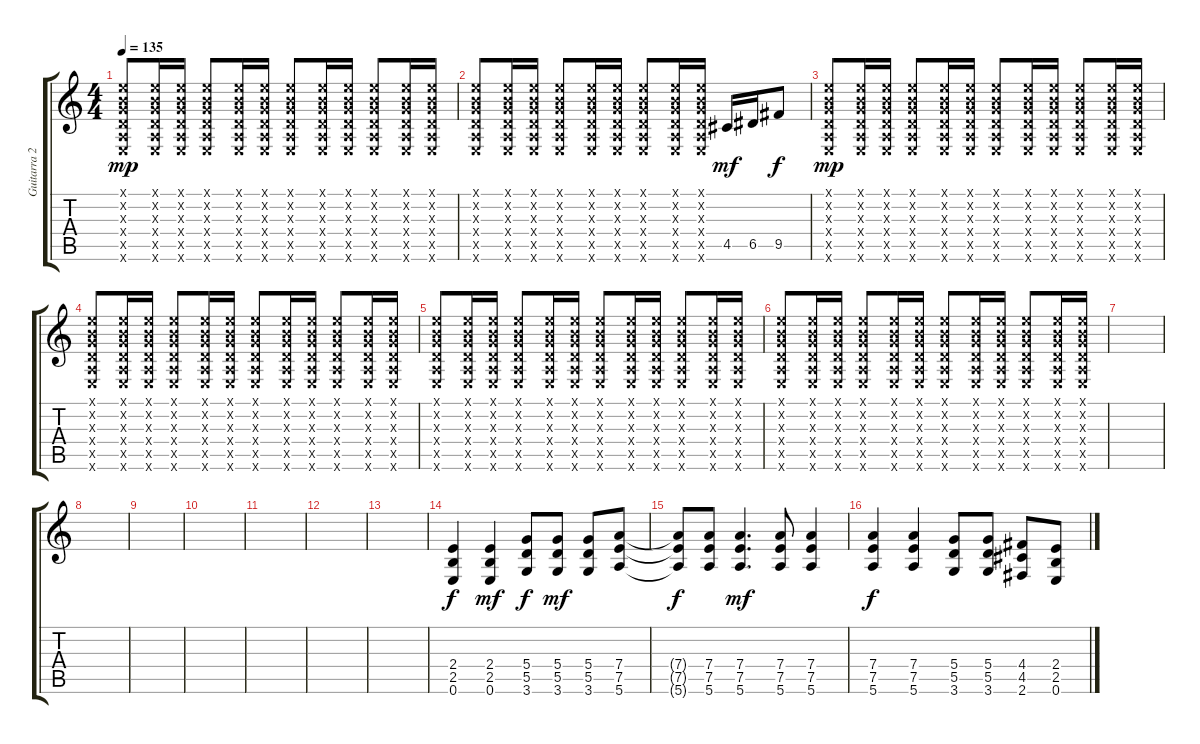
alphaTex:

\track ("Guitarra 2" "Guitarra 2") {instrument overdrivenguitar}
\staff {score tabs}
\tuning (E4 B3 G3 D3 A2 E2) {hide}
\ts (4 4)
\tempo 135
\clef g2
\ks c
(0.1{x} 0.2{x} 0.3{x} 0.4{x} 0.5{x} 0.6{x}).8{dy mp} (0.1{x} 0.2{x} 0.3{x} 0.4{x} 0.5{x} 0.6{x}).16 (0.1{x} 0.2{x} 0.3{x} 0.4{x} 0.5{x} 0.6{x}).16 (0.1{x} 0.2{x} 0.3{x} 0.4{x} 0.5{x} 0.6{x}).8 (0.1{x} 0.2{x} 0.3{x} 0.4{x} 0.5{x} 0.6{x}).16 (0.1{x} 0.2{x} 0.3{x} 0.4{x} 0.5{x} 0.6{x}).16 (0.1{x} 0.2{x} 0.3{x} 0.4{x} 0.5{x} 0.6{x}).8 (0.1{x} 0.2{x} 0.3{x} 0.4{x} 0.5{x} 0.6{x}).16 (0.1{x} 0.2{x} 0.3{x} 0.4{x} 0.5{x} 0.6{x}).16 (0.1{x} 0.2{x} 0.3{x} 0.4{x} 0.5{x} 0.6{x}).8 (0.1{x} 0.2{x} 0.3{x} 0.4{x} 0.5{x} 0.6{x}).16 (0.1{x} 0.2{x} 0.3{x} 0.4{x} 0.5{x} 0.6{x}).16 |
(0.1{x} 0.2{x} 0.3{x} 0.4{x} 0.5{x} 0.6{x}).8 (0.1{x} 0.2{x} 0.3{x} 0.4{x} 0.5{x} 0.6{x}).16 (0.1{x} 0.2{x} 0.3{x} 0.4{x} 0.5{x} 0.6{x}).16 (0.1{x} 0.2{x} 0.3{x} 0.4{x} 0.5{x} 0.6{x}).8 (0.1{x} 0.2{x} 0.3{x} 0.4{x} 0.5{x} 0.6{x}).16 (0.1{x} 0.2{x} 0.3{x} 0.4{x} 0.5{x} 0.6{x}).16 (0.1{x} 0.2{x} 0.3{x} 0.4{x} 0.5{x} 0.6{x}).8 (0.1{x} 0.2{x} 0.3{x} 0.4{x} 0.5{x} 0.6{x}).16 (0.1{x} 0.2{x} 0.3{x} 0.4{x} 0.5{x} 0.6{x}).16 4.5.16{dy mf} 6.5.16 9.5.8{dy f} |
(0.1{x} 0.2{x} 0.3{x} 0.4{x} 0.5{x} 0.6{x}).8{dy mp} (0.1{x} 0.2{x} 0.3{x} 0.4{x} 0.5{x} 0.6{x}).16 (0.1{x} 0.2{x} 0.3{x} 0.4{x} 0.5{x} 0.6{x}).16 (0.1{x} 0.2{x} 0.3{x} 0.4{x} 0.5{x} 0.6{x}).8 (0.1{x} 0.2{x} 0.3{x} 0.4{x} 0.5{x} 0.6{x}).16 (0.1{x} 0.2{x} 0.3{x} 0.4{x} 0.5{x} 0.6{x}).16 (0.1{x} 0.2{x} 0.3{x} 0.4{x} 0.5{x} 0.6{x}).8 (0.1{x} 0.2{x} 0.3{x} 0.4{x} 0.5{x} 0.6{x}).16 (0.1{x} 0.2{x} 0.3{x} 0.4{x} 0.5{x} 0.6{x}).16 (0.1{x} 0.2{x} 0.3{x} 0.4{x} 0.5{x} 0.6{x}).8 (0.1{x} 0.2{x} 0.3{x} 0.4{x} 0.5{x} 0.6{x}).16 (0.1{x} 0.2{x} 0.3{x} 0.4{x} 0.5{x} 0.6{x}).16 |
(0.1{x} 0.2{x} 0.3{x} 0.4{x} 0.5{x} 0.6{x}).8 (0.1{x} 0.2{x} 0.3{x} 0.4{x} 0.5{x} 0.6{x}).16 (0.1{x} 0.2{x} 0.3{x} 0.4{x} 0.5{x} 0.6{x}).16 (0.1{x} 0.2{x} 0.3{x} 0.4{x} 0.5{x} 0.6{x}).8 (0.1{x} 0.2{x} 0.3{x} 0.4{x} 0.5{x} 0.6{x}).16 (0.1{x} 0.2{x} 0.3{x} 0.4{x} 0.5{x} 0.6{x}).16 (0.1{x} 0.2{x} 0.3{x} 0.4{x} 0.5{x} 0.6{x}).8 (0.1{x} 0.2{x} 0.3{x} 0.4{x} 0.5{x} 0.6{x}).16 (0.1{x} 0.2{x} 0.3{x} 0.4{x} 0.5{x} 0.6{x}).16 (0.1{x} 0.2{x} 0.3{x} 0.4{x} 0.5{x} 0.6{x}).8 (0.1{x} 0.2{x} 0.3{x} 0.4{x} 0.5{x} 0.6{x}).16 (0.1{x} 0.2{x} 0.3{x} 0.4{x} 0.5{x} 0.6{x}).16 |
(0.1{x} 0.2{x} 0.3{x} 0.4{x} 0.5{x} 0.6{x}).8 (0.1{x} 0.2{x} 0.3{x} 0.4{x} 0.5{x} 0.6{x}).16 (0.1{x} 0.2{x} 0.3{x} 0.4{x} 0.5{x} 0.6{x}).16 (0.1{x} 0.2{x} 0.3{x} 0.4{x} 0.5{x} 0.6{x}).8 (0.1{x} 0.2{x} 0.3{x} 0.4{x} 0.5{x} 0.6{x}).16 (0.1{x} 0.2{x} 0.3{x} 0.4{x} 0.5{x} 0.6{x}).16 (0.1{x} 0.2{x} 0.3{x} 0.4{x} 0.5{x} 0.6{x}).8 (0.1{x} 0.2{x} 0.3{x} 0.4{x} 0.5{x} 0.6{x}).16 (0.1{x} 0.2{x} 0.3{x} 0.4{x} 0.5{x} 0.6{x}).16 (0.1{x} 0.2{x} 0.3{x} 0.4{x} 0.5{x} 0.6{x}).8 (0.1{x} 0.2{x} 0.3{x} 0.4{x} 0.5{x} 0.6{x}).16 (0.1{x} 0.2{x} 0.3{x} 0.4{x} 0.5{x} 0.6{x}).16 |
(0.1{x} 0.2{x} 0.3{x} 0.4{x} 0.5{x} 0.6{x}).8 (0.1{x} 0.2{x} 0.3{x} 0.4{x} 0.5{x} 0.6{x}).16 (0.1{x} 0.2{x} 0.3{x} 0.4{x} 0.5{x} 0.6{x}).16 (0.1{x} 0.2{x} 0.3{x} 0.4{x} 0.5{x} 0.6{x}).8 (0.1{x} 0.2{x} 0.3{x} 0.4{x} 0.5{x} 0.6{x}).16 (0.1{x} 0.2{x} 0.3{x} 0.4{x} 0.5{x} 0.6{x}).16 (0.1{x} 0.2{x} 0.3{x} 0.4{x} 0.5{x} 0.6{x}).8 (0.1{x} 0.2{x} 0.3{x} 0.4{x} 0.5{x} 0.6{x}).16 (0.1{x} 0.2{x} 0.3{x} 0.4{x} 0.5{x} 0.6{x}).16 (0.1{x} 0.2{x} 0.3{x} 0.4{x} 0.5{x} 0.6{x}).8 (0.1{x} 0.2{x} 0.3{x} 0.4{x} 0.5{x} 0.6{x}).16 (0.1{x} 0.2{x} 0.3{x} 0.4{x} 0.5{x} 0.6{x}).16 |
|
|
|
|
|
|
|
(2.4 2.5 0.6).4{dy f} (2.4 2.5 0.6).4{dy mf} (5.4 5.5 3.6).8{dy f} (5.4 5.5 3.6).8{dy mf} (5.4 5.5 3.6).8 (7.4 7.5 5.6).8 |
(7.4{t} 7.5{t} 5.6{t}).8{dy f} (7.4 7.5 5.6).8 (7.4 7.5 5.6).4{d dy mf} (7.4 7.5 5.6).8 (7.4 7.5 5.6).4 |
(7.4 7.5 5.6).4{dy f} (7.4 7.5 5.6).4 (5.4 5.5 3.6).8 (5.4 5.5 3.6).8 (4.4 4.5 2.6).8 (2.4 2.5 0.6).8
